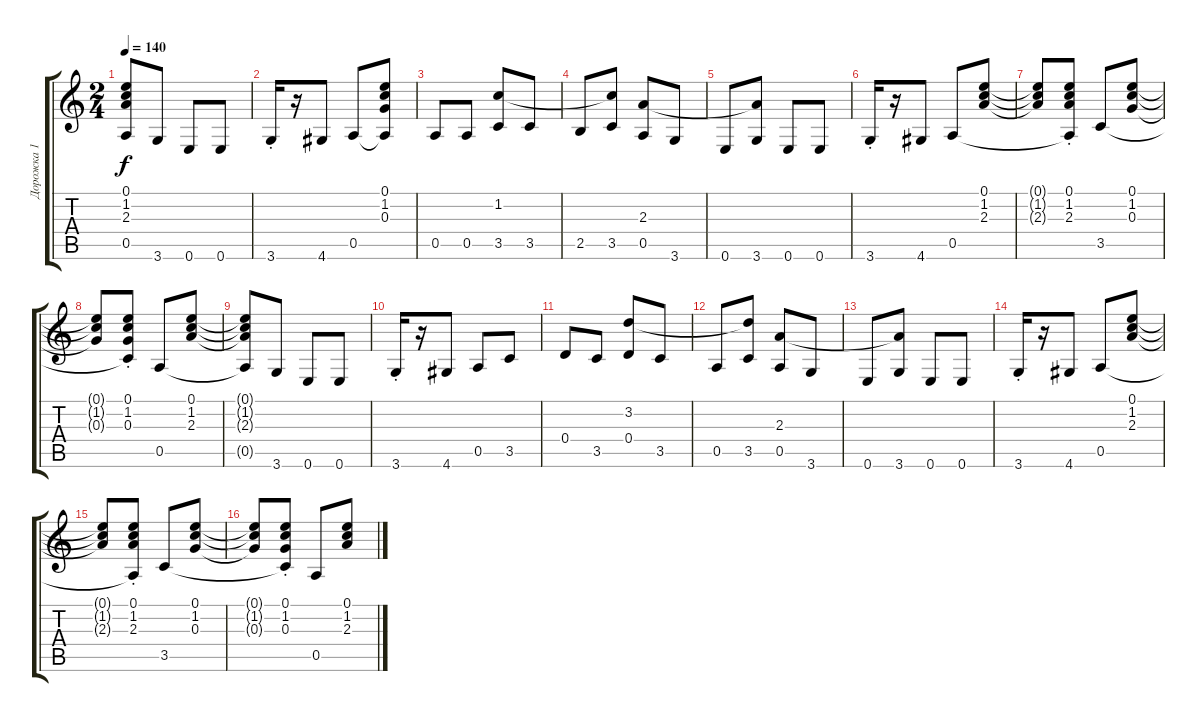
\track ("Дорожка 1" "Дорожка 1") {instrument acousticguitarnylon}
\staff {score tabs}
\tuning (E4 B3 G3 D3 A2 E2) {hide}
\ts (2 4)
\tempo 140
\clef g2
\ks aminor
(0.1{t} 1.2{t} 2.3{t} 0.5{t}).8{dy f} 3.6.8 0.6.8 0.6.8 |
3.6{st}.16 r.16 4.6.8 0.5.8 (0.1 1.2 0.3 0.5{t}).8 |
0.5.8 0.5.8 (1.2 3.5).8 3.5.8 |
2.5.8 (1.2{t} 3.5).8 (2.3 0.5).8 3.6.8 |
0.6.8 (2.3{t} 3.6).8 0.6.8 0.6.8 |
3.6{st}.16 r.16 4.6.8 0.5.8 (0.1 1.2 2.3).8 |
(0.1{t} 1.2{t} 2.3{t}).8 (0.1{st} 1.2{st} 2.3{st} 0.5{t}).8 3.5.8 (0.1 1.2 0.3).8 |
(0.1{t} 1.2{t} 0.3{t}).8 (0.1{st} 1.2{st} 0.3{st} 3.5{t}).8 0.5.8 (0.1 1.2 2.3).8 |
(0.1{t} 1.2{t} 2.3{t} 0.5{t}).8 3.6.8 0.6.8 0.6.8 |
3.6{st}.16 r.16 4.6.8 0.5.8 3.5.8 |
0.4.8 3.5.8 (3.2 0.4).8 3.5.8 |
0.5.8 (3.2{t} 3.5).8 (2.3 0.5).8 3.6.8 |
0.6.8 (2.3{t} 3.6).8 0.6.8 0.6.8 |
3.6{st}.16 r.16 4.6.8 0.5.8 (0.1 1.2 2.3).8 |
(0.1{t} 1.2{t} 2.3{t}).8 (0.1{st} 1.2{st} 2.3{st} 0.5{t}).8 3.5.8 (0.1 1.2 0.3).8 |
(0.1{t} 1.2{t} 0.3{t}).8 (0.1{st} 1.2{st} 0.3{st} 3.5{t}).8 0.5.8 (0.1 1.2 2.3).8
